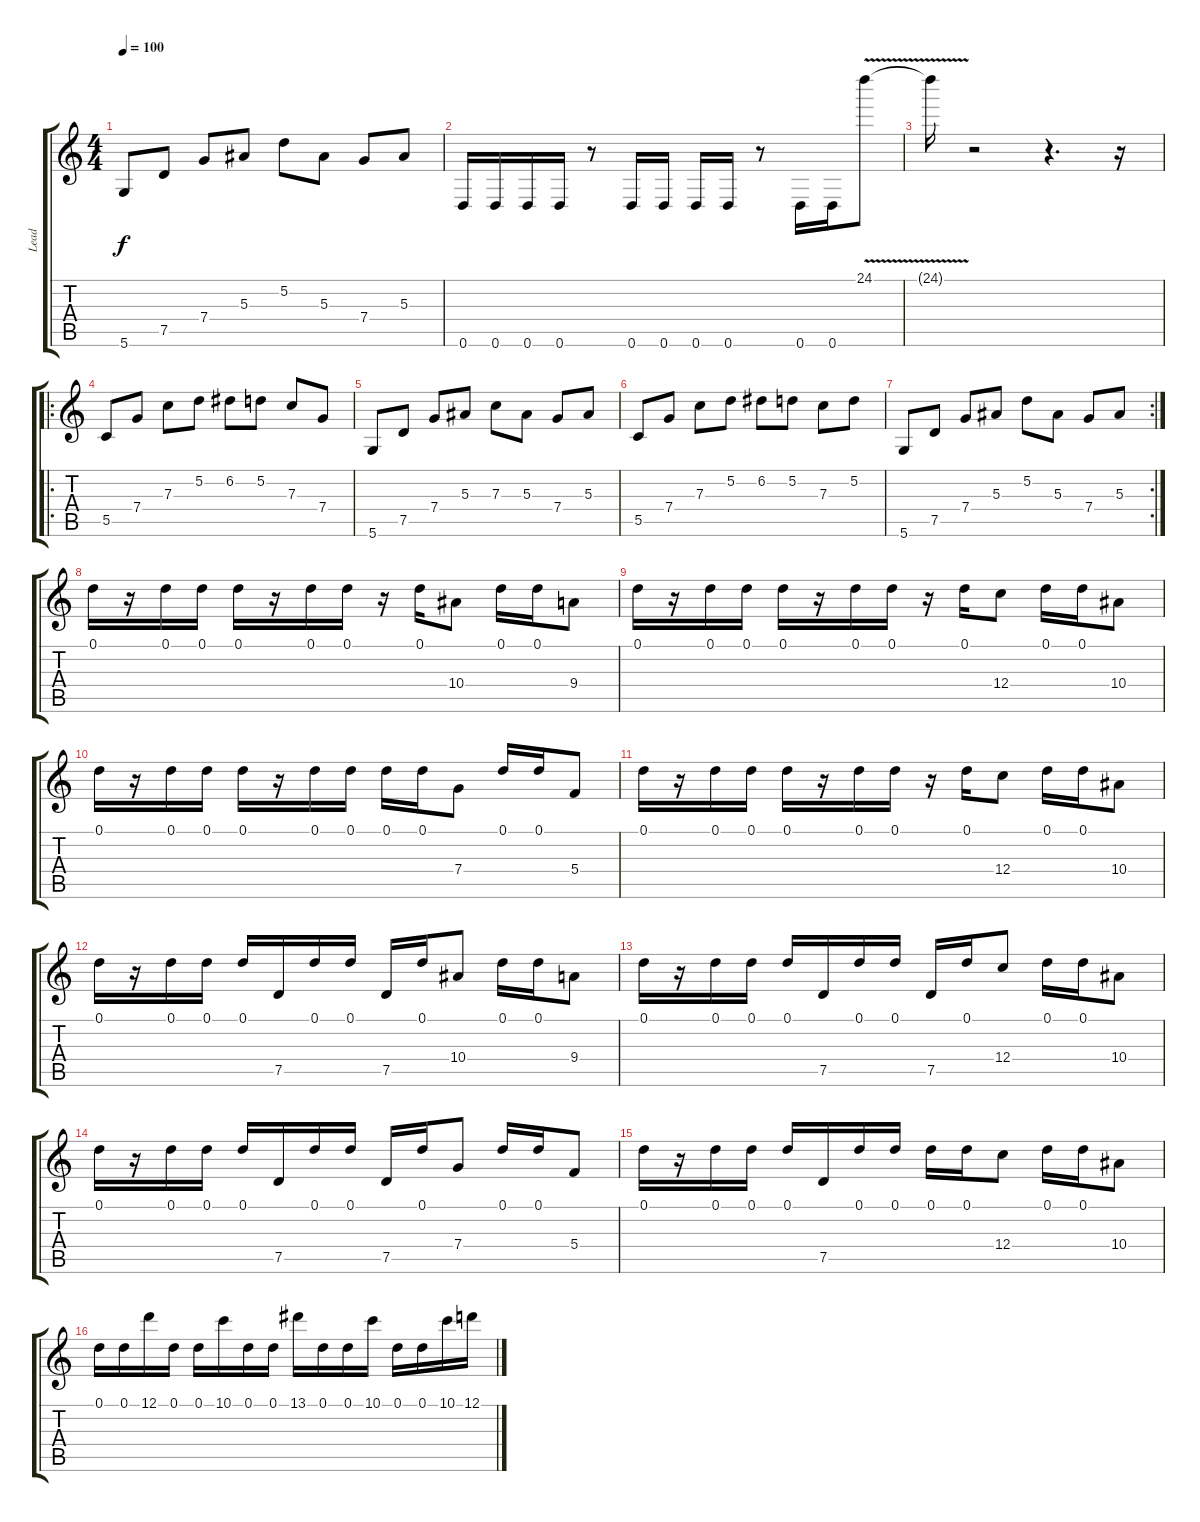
\track ("Lead" "Lead") {instrument distortionguitar}
\staff {score tabs}
\tuning (D4 A3 F3 C3 G2 D2) {hide}
\ts (4 4)
\tempo 100
\clef g2
\ks c
5.6.8{dy f} 7.5.8 7.4.8 5.3.8 5.2.8 5.3.8 7.4.8 5.3.8 |
0.6.16 0.6.16 0.6.16 0.6.16 r.8 0.6.16 0.6.16 0.6.16 0.6.16 r.8 0.6.16 0.6.16 24.1{v}.8 |
24.1{t}.16 r.2 r.4{d} r.16 |
\ro
5.5.8 7.4.8 7.3.8 5.2.8 6.2.8 5.2.8 7.3.8 7.4.8 |
5.6.8 7.5.8 7.4.8 5.3.8 7.3.8 5.3.8 7.4.8 5.3.8 |
5.5.8 7.4.8 7.3.8 5.2.8 6.2.8 5.2.8 7.3.8 5.2.8 |
\rc 2
5.6.8 7.5.8 7.4.8 5.3.8 5.2.8 5.3.8 7.4.8 5.3.8 |
0.1.16 r.16 0.1.16 0.1.16 0.1.16 r.16 0.1.16 0.1.16 r.16 0.1.16 10.4.8 0.1.16 0.1.16 9.4.8 |
0.1.16 r.16 0.1.16 0.1.16 0.1.16 r.16 0.1.16 0.1.16 r.16 0.1.16 12.4.8 0.1.16 0.1.16 10.4.8 |
0.1.16 r.16 0.1.16 0.1.16 0.1.16 r.16 0.1.16 0.1.16 0.1.16 0.1.16 7.4.8 0.1.16 0.1.16 5.4.8 |
0.1.16 r.16 0.1.16 0.1.16 0.1.16 r.16 0.1.16 0.1.16 r.16 0.1.16 12.4.8 0.1.16 0.1.16 10.4.8 |
0.1.16 r.16 0.1.16 0.1.16 0.1.16 7.5.16 0.1.16 0.1.16 7.5.16 0.1.16 10.4.8 0.1.16 0.1.16 9.4.8 |
0.1.16 r.16 0.1.16 0.1.16 0.1.16 7.5.16 0.1.16 0.1.16 7.5.16 0.1.16 12.4.8 0.1.16 0.1.16 10.4.8 |
0.1.16 r.16 0.1.16 0.1.16 0.1.16 7.5.16 0.1.16 0.1.16 7.5.16 0.1.16 7.4.8 0.1.16 0.1.16 5.4.8 |
0.1.16 r.16 0.1.16 0.1.16 0.1.16 7.5.16 0.1.16 0.1.16 0.1.16 0.1.16 12.4.8 0.1.16 0.1.16 10.4.8 |
0.1.16 0.1.16 12.1.16 0.1.16 0.1.16 10.1.16 0.1.16 0.1.16 13.1.16 0.1.16 0.1.16 10.1.16 0.1.16 0.1.16 10.1.16 12.1.16
